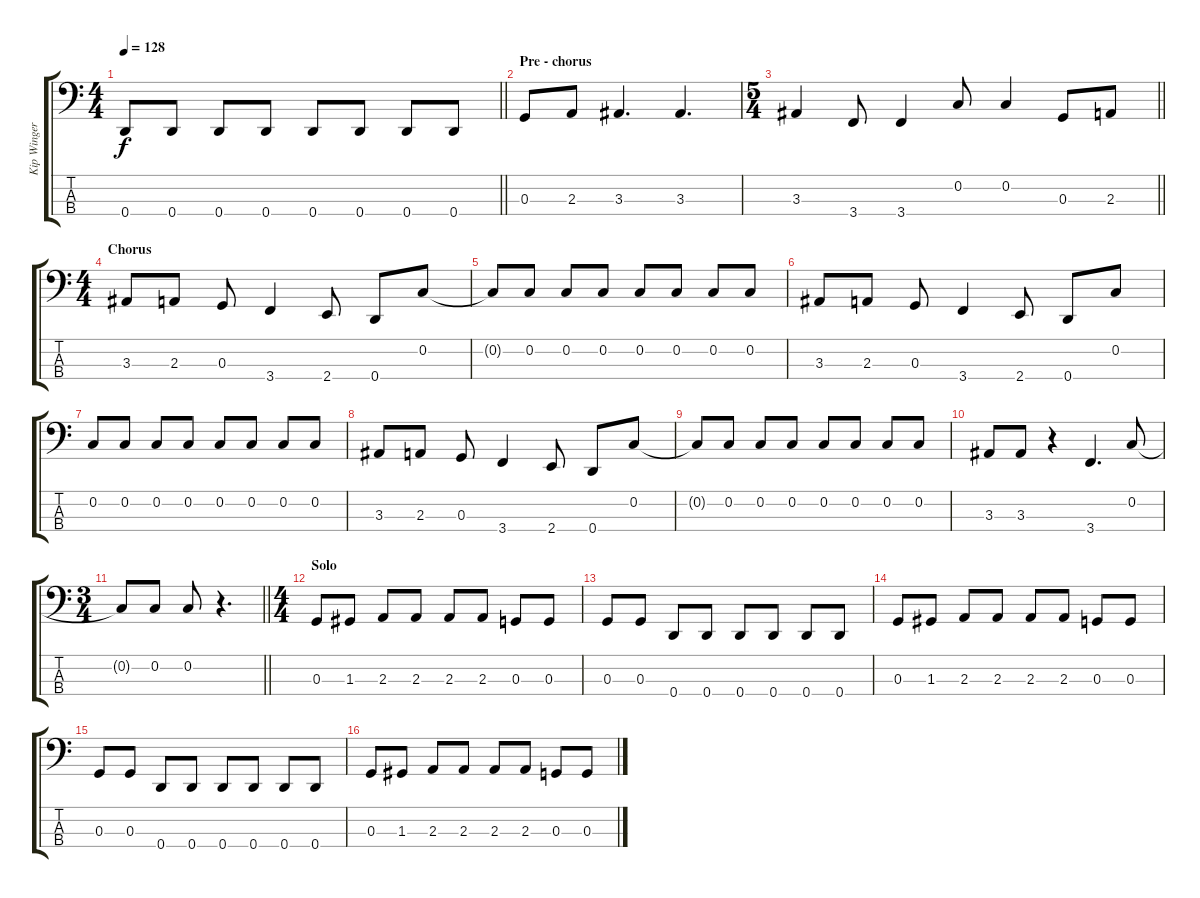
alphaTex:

\track ("Kip Winger" "Kip Winger") {instrument electricbassfinger}
\staff {score tabs}
\tuning (F2 C2 G1 D1) {hide}
\ts (4 4)
\tempo 128
\clef f4
\barLineRight lightlight
\ks c
0.4.8{dy f} 0.4.8 0.4.8 0.4.8 0.4.8 0.4.8 0.4.8 0.4.8 |
\section ("" "Pre - chorus")
0.3.8 2.3.8 3.3.4{d} 3.3.4{d} |
\ts (5 4)
\barLineRight lightlight
3.3.4 3.4.8 3.4.4 0.2.8 0.2.4 0.3.8 2.3.8 |
\ts (4 4)
\section ("" "Chorus")
3.3.8 2.3.8 0.3.8 3.4.4 2.4.8 0.4.8 0.2.8 |
0.2{t}.8 0.2.8 0.2.8 0.2.8 0.2.8 0.2.8 0.2.8 0.2.8 |
3.3.8 2.3.8 0.3.8 3.4.4 2.4.8 0.4.8 0.2.8 |
0.2.8 0.2.8 0.2.8 0.2.8 0.2.8 0.2.8 0.2.8 0.2.8 |
3.3.8 2.3.8 0.3.8 3.4.4 2.4.8 0.4.8 0.2.8 |
0.2{t}.8 0.2.8 0.2.8 0.2.8 0.2.8 0.2.8 0.2.8 0.2.8 |
3.3.8 3.3.8 r.4 3.4.4{d} 0.2.8 |
\ts (3 4)
\barLineRight lightlight
0.2{t}.8 0.2.8 0.2.8 r.4{d} |
\ts (4 4)
\section ("" "Solo")
0.3.8 1.3.8 2.3.8 2.3.8 2.3.8 2.3.8 0.3.8 0.3.8 |
0.3.8 0.3.8 0.4.8 0.4.8 0.4.8 0.4.8 0.4.8 0.4.8 |
0.3.8 1.3.8 2.3.8 2.3.8 2.3.8 2.3.8 0.3.8 0.3.8 |
0.3.8 0.3.8 0.4.8 0.4.8 0.4.8 0.4.8 0.4.8 0.4.8 |
0.3.8 1.3.8 2.3.8 2.3.8 2.3.8 2.3.8 0.3.8 0.3.8
